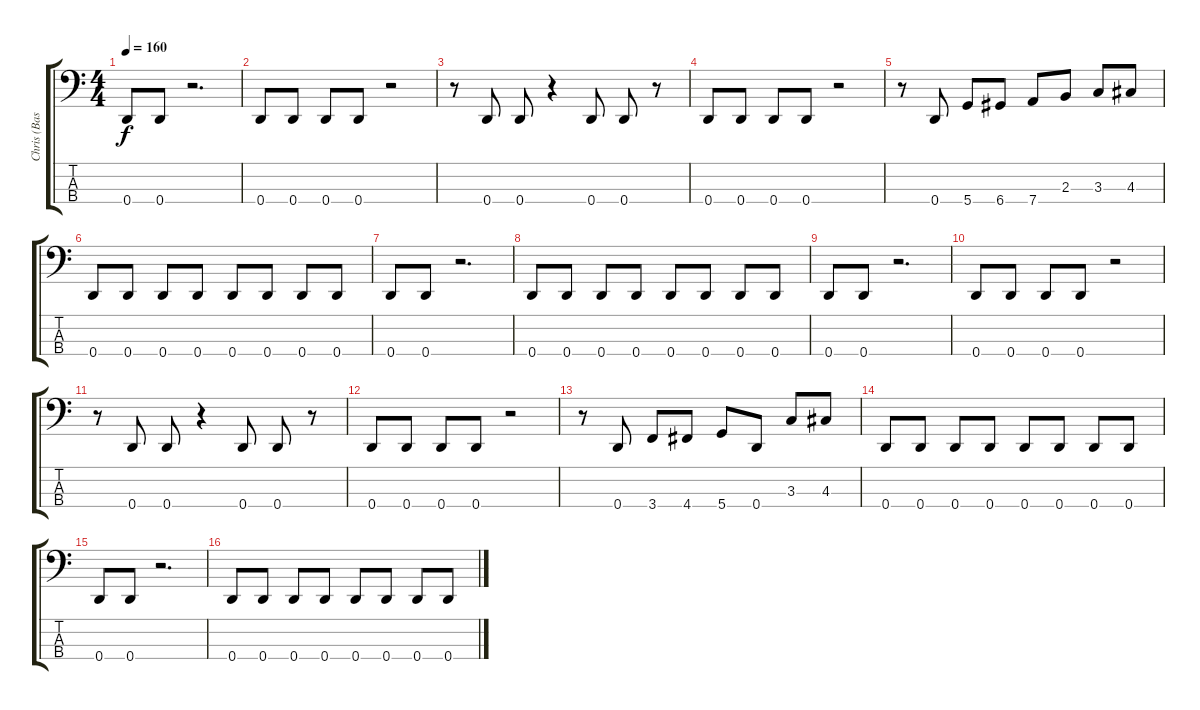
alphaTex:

\track ("Chris (Bass)" "Chris (Bas") {instrument electricbassfinger}
\staff {score tabs}
\tuning (G2 D2 A1 D1) {hide}
\ts (4 4)
\tempo 160
\clef f4
\ks c
0.4.8{dy f} 0.4.8 r.2{d} |
0.4.8 0.4.8 0.4.8 0.4.8 r.2 |
r.8 0.4.8 0.4.8 r.4 0.4.8 0.4.8 r.8 |
0.4.8 0.4.8 0.4.8 0.4.8 r.2 |
r.8 0.4.8 5.4.8 6.4.8 7.4.8 2.3.8 3.3.8 4.3.8 |
0.4.8 0.4.8 0.4.8 0.4.8 0.4.8 0.4.8 0.4.8 0.4.8 |
0.4.8 0.4.8 r.2{d} |
0.4.8 0.4.8 0.4.8 0.4.8 0.4.8 0.4.8 0.4.8 0.4.8 |
0.4.8 0.4.8 r.2{d} |
0.4.8 0.4.8 0.4.8 0.4.8 r.2 |
r.8 0.4.8 0.4.8 r.4 0.4.8 0.4.8 r.8 |
0.4.8 0.4.8 0.4.8 0.4.8 r.2 |
r.8 0.4.8 3.4.8 4.4.8 5.4.8 0.4.8 3.3.8 4.3.8 |
0.4.8 0.4.8 0.4.8 0.4.8 0.4.8 0.4.8 0.4.8 0.4.8 |
0.4.8 0.4.8 r.2{d} |
0.4.8 0.4.8 0.4.8 0.4.8 0.4.8 0.4.8 0.4.8 0.4.8
